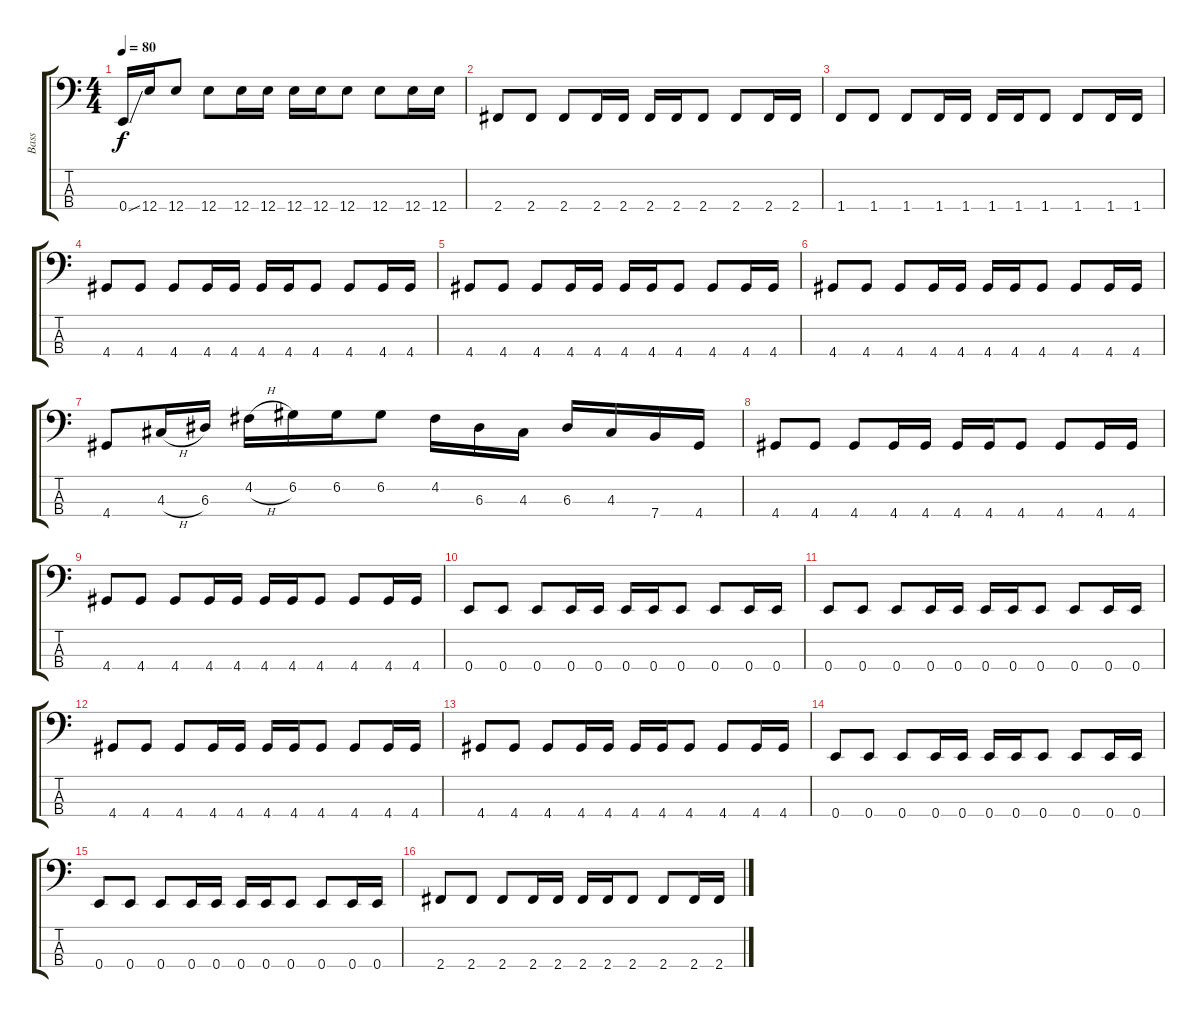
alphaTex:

\track ("Bass" "Bass") {instrument electricbassfinger}
\staff {score tabs}
\tuning (G2 D2 A1 E1) {hide}
\ts (4 4)
\tempo 80
\clef f4
\ks c
0.4{ss}.16{dy f} 12.4.16 12.4.8 12.4.8 12.4.16 12.4.16 12.4.16 12.4.16 12.4.8 12.4.8 12.4.16 12.4.16 |
2.4.8 2.4.8 2.4.8 2.4.16 2.4.16 2.4.16 2.4.16 2.4.8 2.4.8 2.4.16 2.4.16 |
1.4.8 1.4.8 1.4.8 1.4.16 1.4.16 1.4.16 1.4.16 1.4.8 1.4.8 1.4.16 1.4.16 |
4.4.8 4.4.8 4.4.8 4.4.16 4.4.16 4.4.16 4.4.16 4.4.8 4.4.8 4.4.16 4.4.16 |
4.4.8 4.4.8 4.4.8 4.4.16 4.4.16 4.4.16 4.4.16 4.4.8 4.4.8 4.4.16 4.4.16 |
4.4.8 4.4.8 4.4.8 4.4.16 4.4.16 4.4.16 4.4.16 4.4.8 4.4.8 4.4.16 4.4.16 |
4.4.8 4.3{h}.16 6.3.16 4.2{h}.16 6.2.16 6.2.16 6.2.8 4.2.16 6.3.16 4.3.16 6.3.16 4.3.16 7.4.16 4.4.16 |
4.4.8 4.4.8 4.4.8 4.4.16 4.4.16 4.4.16 4.4.16 4.4.8 4.4.8 4.4.16 4.4.16 |
4.4.8 4.4.8 4.4.8 4.4.16 4.4.16 4.4.16 4.4.16 4.4.8 4.4.8 4.4.16 4.4.16 |
0.4.8 0.4.8 0.4.8 0.4.16 0.4.16 0.4.16 0.4.16 0.4.8 0.4.8 0.4.16 0.4.16 |
0.4.8 0.4.8 0.4.8 0.4.16 0.4.16 0.4.16 0.4.16 0.4.8 0.4.8 0.4.16 0.4.16 |
4.4.8 4.4.8 4.4.8 4.4.16 4.4.16 4.4.16 4.4.16 4.4.8 4.4.8 4.4.16 4.4.16 |
4.4.8 4.4.8 4.4.8 4.4.16 4.4.16 4.4.16 4.4.16 4.4.8 4.4.8 4.4.16 4.4.16 |
0.4.8 0.4.8 0.4.8 0.4.16 0.4.16 0.4.16 0.4.16 0.4.8 0.4.8 0.4.16 0.4.16 |
0.4.8 0.4.8 0.4.8 0.4.16 0.4.16 0.4.16 0.4.16 0.4.8 0.4.8 0.4.16 0.4.16 |
2.4.8 2.4.8 2.4.8 2.4.16 2.4.16 2.4.16 2.4.16 2.4.8 2.4.8 2.4.16 2.4.16
